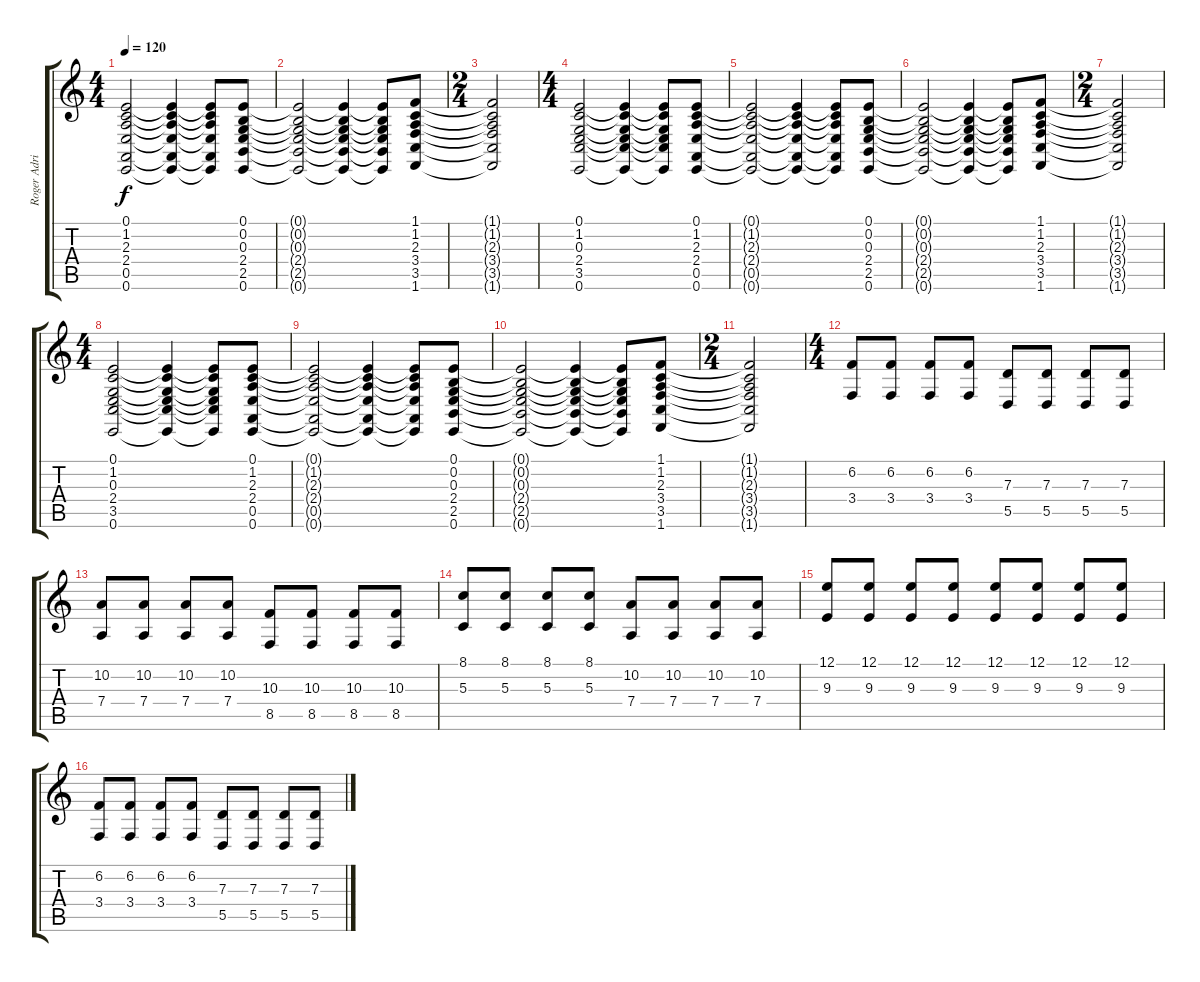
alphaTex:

\track ("Roger Adrian O'Donnell " "Roger Adri") {instrument electricgrandpiano}
\staff {score tabs}
\tuning (E4 B3 G3 D3 A2 E2) {hide}
\ts (4 4)
\tempo 120
\clef g2
\ks c
(0.1{t} 1.2{t} 2.3{t} 2.4{t} 0.5{t} 0.6{t}).2{dy f} (0.1{t} 1.2{t} 2.3{t} 2.4{t} 0.5{t} 0.6{t}).4 (0.1{t} 1.2{t} 2.3{t} 2.4{t} 0.5{t} 0.6{t}).8 (0.1 0.2 0.3 2.4 2.5 0.6).8 |
(0.1{t} 0.2{t} 0.3{t} 2.4{t} 2.5{t} 0.6{t}).2 (0.1{t} 0.2{t} 0.3{t} 2.4{t} 2.5{t} 0.6{t}).4 (0.1{t} 0.2{t} 0.3{t} 2.4{t} 2.5{t} 0.6{t}).8 (1.1 1.2 2.3 3.4 3.5 1.6).8 |
\ts (2 4)
(1.1{t} 1.2{t} 2.3{t} 3.4{t} 3.5{t} 1.6{t}).2 |
\ts (4 4)
(0.1 1.2 0.3 2.4 3.5 0.6).2 (0.1{t} 1.2{t} 0.3{t} 2.4{t} 3.5{t} 0.6{t}).4 (0.1{t} 1.2{t} 0.3{t} 2.4{t} 3.5{t} 0.6{t}).8 (0.1 1.2 2.3 2.4 0.5 0.6).8 |
(0.1{t} 1.2{t} 2.3{t} 2.4{t} 0.5{t} 0.6{t}).2 (0.1{t} 1.2{t} 2.3{t} 2.4{t} 0.5{t} 0.6{t}).4 (0.1{t} 1.2{t} 2.3{t} 2.4{t} 0.5{t} 0.6{t}).8 (0.1 0.2 0.3 2.4 2.5 0.6).8 |
(0.1{t} 0.2{t} 0.3{t} 2.4{t} 2.5{t} 0.6{t}).2 (0.1{t} 0.2{t} 0.3{t} 2.4{t} 2.5{t} 0.6{t}).4 (0.1{t} 0.2{t} 0.3{t} 2.4{t} 2.5{t} 0.6{t}).8 (1.1 1.2 2.3 3.4 3.5 1.6).8 |
\ts (2 4)
(1.1{t} 1.2{t} 2.3{t} 3.4{t} 3.5{t} 1.6{t}).2 |
\ts (4 4)
(0.1 1.2 0.3 2.4 3.5 0.6).2 (0.1{t} 1.2{t} 0.3{t} 2.4{t} 3.5{t} 0.6{t}).4 (0.1{t} 1.2{t} 0.3{t} 2.4{t} 3.5{t} 0.6{t}).8 (0.1 1.2 2.3 2.4 0.5 0.6).8 |
(0.1{t} 1.2{t} 2.3{t} 2.4{t} 0.5{t} 0.6{t}).2 (0.1{t} 1.2{t} 2.3{t} 2.4{t} 0.5{t} 0.6{t}).4 (0.1{t} 1.2{t} 2.3{t} 2.4{t} 0.5{t} 0.6{t}).8 (0.1 0.2 0.3 2.4 2.5 0.6).8 |
(0.1{t} 0.2{t} 0.3{t} 2.4{t} 2.5{t} 0.6{t}).2 (0.1{t} 0.2{t} 0.3{t} 2.4{t} 2.5{t} 0.6{t}).4 (0.1{t} 0.2{t} 0.3{t} 2.4{t} 2.5{t} 0.6{t}).8 (1.1 1.2 2.3 3.4 3.5 1.6).8 |
\ts (2 4)
(1.1{t} 1.2{t} 2.3{t} 3.4{t} 3.5{t} 1.6{t}).2 |
\ts (4 4)
(6.2 3.4).8{instrument churchorgan} (6.2 3.4).8 (6.2 3.4).8 (6.2 3.4).8 (7.3 5.5).8 (7.3 5.5).8 (7.3 5.5).8 (7.3 5.5).8 |
(10.2 7.4).8 (10.2 7.4).8 (10.2 7.4).8 (10.2 7.4).8 (10.3 8.5).8 (10.3 8.5).8 (10.3 8.5).8 (10.3 8.5).8 |
(8.1 5.3).8 (8.1 5.3).8 (8.1 5.3).8 (8.1 5.3).8 (10.2 7.4).8 (10.2 7.4).8 (10.2 7.4).8 (10.2 7.4).8 |
(12.1 9.3).8 (12.1 9.3).8 (12.1 9.3).8 (12.1 9.3).8 (12.1 9.3).8 (12.1 9.3).8 (12.1 9.3).8 (12.1 9.3).8 |
(6.2 3.4).8{instrument churchorgan} (6.2 3.4).8 (6.2 3.4).8 (6.2 3.4).8 (7.3 5.5).8 (7.3 5.5).8 (7.3 5.5).8 (7.3 5.5).8
